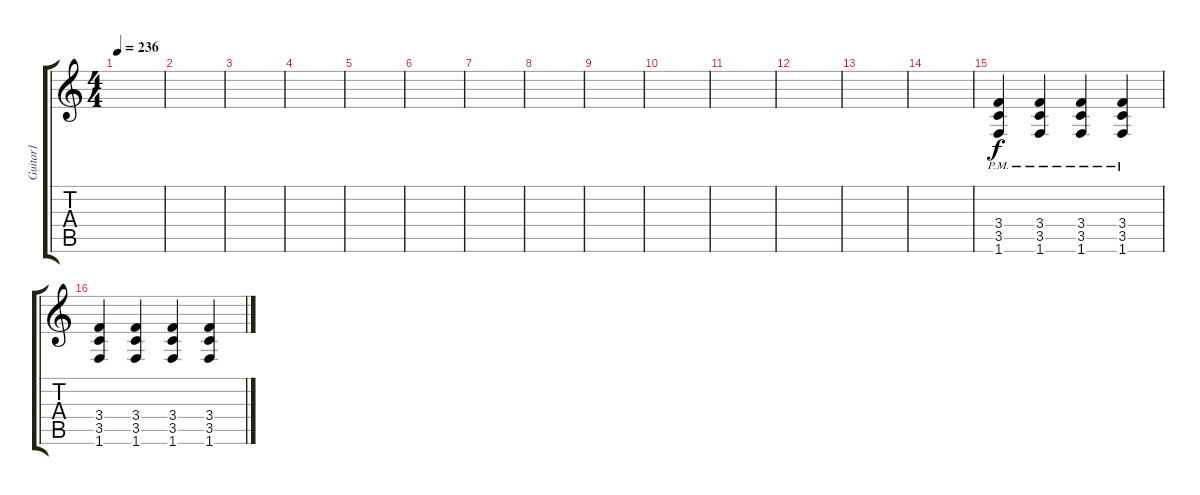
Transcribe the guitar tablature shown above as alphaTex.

\track ("Guitar1" "Guitar1") {instrument distortionguitar}
\staff {score tabs}
\tuning (E4 B3 G3 D3 A2 E2) {hide}
\ts (4 4)
\tempo 236
\clef g2
\ks c
|
|
|
|
|
|
|
|
|
|
|
|
|
|
(3.4{pm} 3.5{pm} 1.6{pm}).4 (3.4{pm} 3.5{pm} 1.6{pm}).4 (3.4{pm} 3.5{pm} 1.6{pm}).4 (3.4{pm} 3.5{pm} 1.6{pm}).4 |
(3.4 3.5 1.6).4 (3.4 3.5 1.6).4 (3.4 3.5 1.6).4 (3.4 3.5 1.6).4
